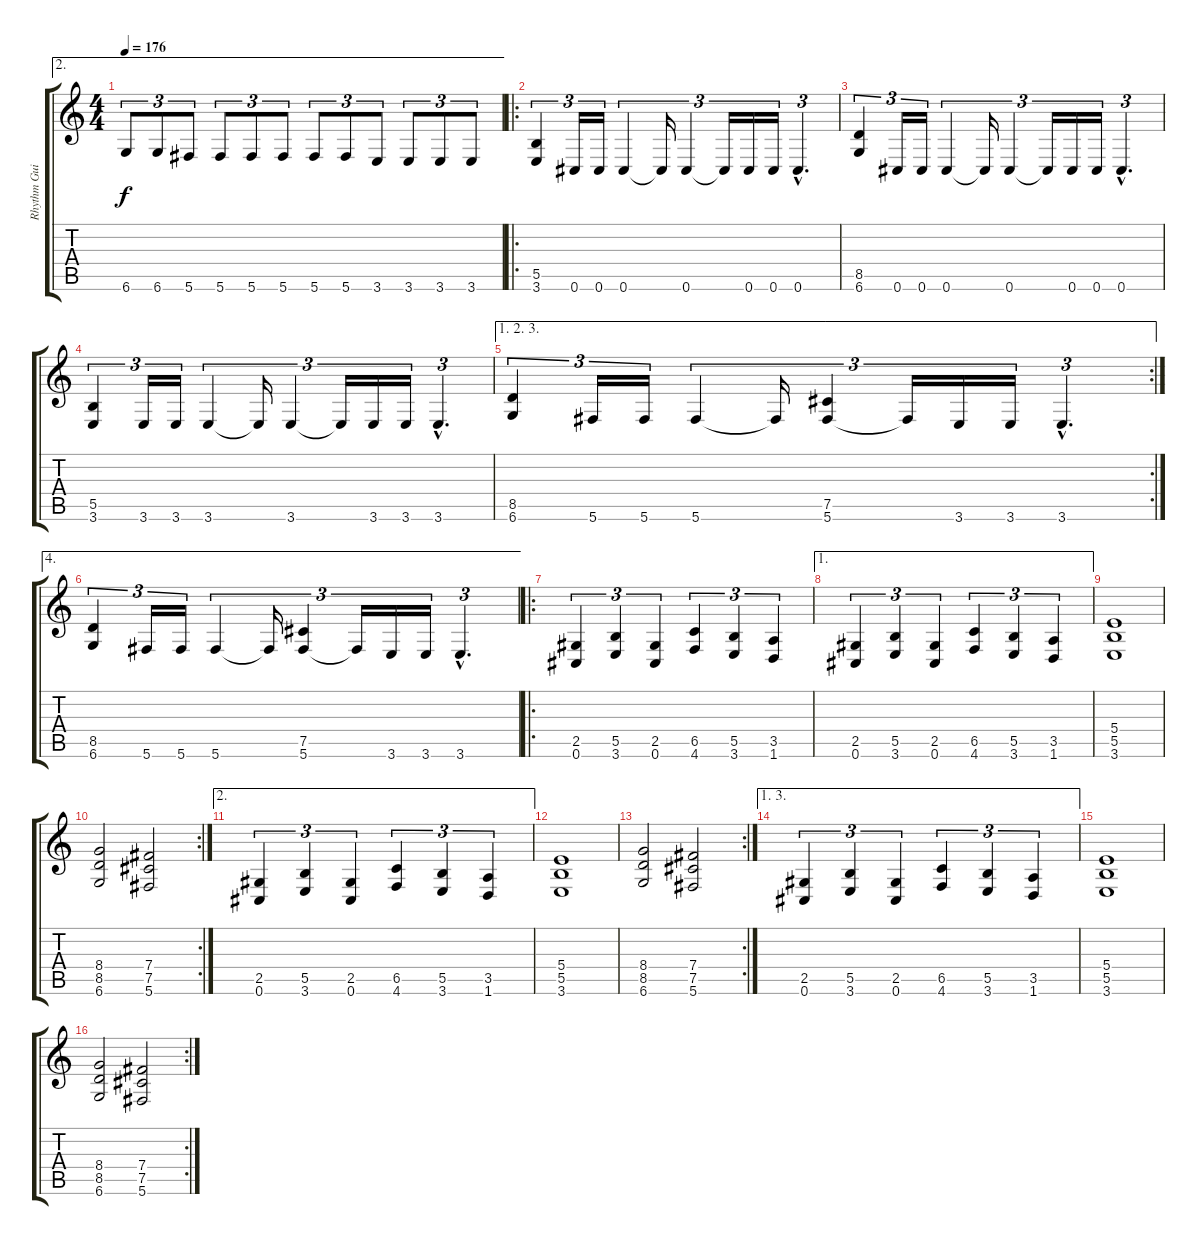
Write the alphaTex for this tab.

\track ("Rhythm Guitar" "Rhythm Gui") {instrument overdrivenguitar}
\staff {score tabs}
\tuning (Db4 Ab3 E3 B2 Gb2 Db2) {hide}
\ae 2
\ts (4 4)
\tempo 176
\clef g2
\ks c
6.6.8{tu (3 2) dy f} 6.6.8{tu (3 2)} 5.6.8{tu (3 2)} 5.6.8{tu (3 2)} 5.6.8{tu (3 2)} 5.6.8{tu (3 2)} 5.6.8{tu (3 2)} 5.6.8{tu (3 2)} 3.6.8{tu (3 2)} 3.6.8{tu (3 2)} 3.6.8{tu (3 2)} 3.6.8{tu (3 2)} |
\ro
(5.5 3.6).4{tu (3 2)} 0.6.16{tu (3 2)} 0.6.16{tu (3 2)} 0.6.4{tu (3 2)} 0.6{t}.16{tu (3 2)} 0.6.4{tu (3 2)} 0.6{t}.16{tu (3 2)} 0.6.16{tu (3 2)} 0.6.16{tu (3 2)} 0.6{hac}.4{d tu (3 2)} |
(8.5 6.6).4{tu (3 2)} 0.6.16{tu (3 2)} 0.6.16{tu (3 2)} 0.6.4{tu (3 2)} 0.6{t}.16{tu (3 2)} 0.6.4{tu (3 2)} 0.6{t}.16{tu (3 2)} 0.6.16{tu (3 2)} 0.6.16{tu (3 2)} 0.6{hac}.4{d tu (3 2)} |
(5.5 3.6).4{tu (3 2)} 3.6.16{tu (3 2)} 3.6.16{tu (3 2)} 3.6.4{tu (3 2)} 3.6{t}.16{tu (3 2)} 3.6.4{tu (3 2)} 3.6{t}.16{tu (3 2)} 3.6.16{tu (3 2)} 3.6.16{tu (3 2)} 3.6{hac}.4{d tu (3 2)} |
\ae (1 2 3)
\rc 2
(8.5 6.6).4{tu (3 2)} 5.6.16{tu (3 2)} 5.6.16{tu (3 2)} 5.6.4{tu (3 2)} 5.6{t}.16{tu (3 2)} (7.5 5.6).4{tu (3 2)} 5.6{t}.16{tu (3 2)} 3.6.16{tu (3 2)} 3.6.16{tu (3 2)} 3.6{hac}.4{d tu (3 2)} |
\ae 4
(8.5 6.6).4{tu (3 2)} 5.6.16{tu (3 2)} 5.6.16{tu (3 2)} 5.6.4{tu (3 2)} 5.6{t}.16{tu (3 2)} (7.5 5.6).4{tu (3 2)} 5.6{t}.16{tu (3 2)} 3.6.16{tu (3 2)} 3.6.16{tu (3 2)} 3.6{hac}.4{d tu (3 2)} |
\ro
(2.5 0.6).4{tu (3 2)} (5.5 3.6).4{tu (3 2)} (2.5 0.6).4{tu (3 2)} (6.5 4.6).4{tu (3 2)} (5.5 3.6).4{tu (3 2)} (3.5 1.6).4{tu (3 2)} |
\ae 1
(2.5 0.6).4{tu (3 2)} (5.5 3.6).4{tu (3 2)} (2.5 0.6).4{tu (3 2)} (6.5 4.6).4{tu (3 2)} (5.5 3.6).4{tu (3 2)} (3.5 1.6).4{tu (3 2)} |
(5.4 5.5 3.6).1 |
\rc 2
(8.4 8.5 6.6).2 (7.4 7.5 5.6).2 |
\ae 2
(2.5 0.6).4{tu (3 2)} (5.5 3.6).4{tu (3 2)} (2.5 0.6).4{tu (3 2)} (6.5 4.6).4{tu (3 2)} (5.5 3.6).4{tu (3 2)} (3.5 1.6).4{tu (3 2)} |
(5.4 5.5 3.6).1 |
\rc 2
(8.4 8.5 6.6).2 (7.4 7.5 5.6).2 |
\ae (1 3)
(2.5 0.6).4{tu (3 2)} (5.5 3.6).4{tu (3 2)} (2.5 0.6).4{tu (3 2)} (6.5 4.6).4{tu (3 2)} (5.5 3.6).4{tu (3 2)} (3.5 1.6).4{tu (3 2)} |
(5.4 5.5 3.6).1 |
\rc 2
(8.4 8.5 6.6).2 (7.4 7.5 5.6).2
